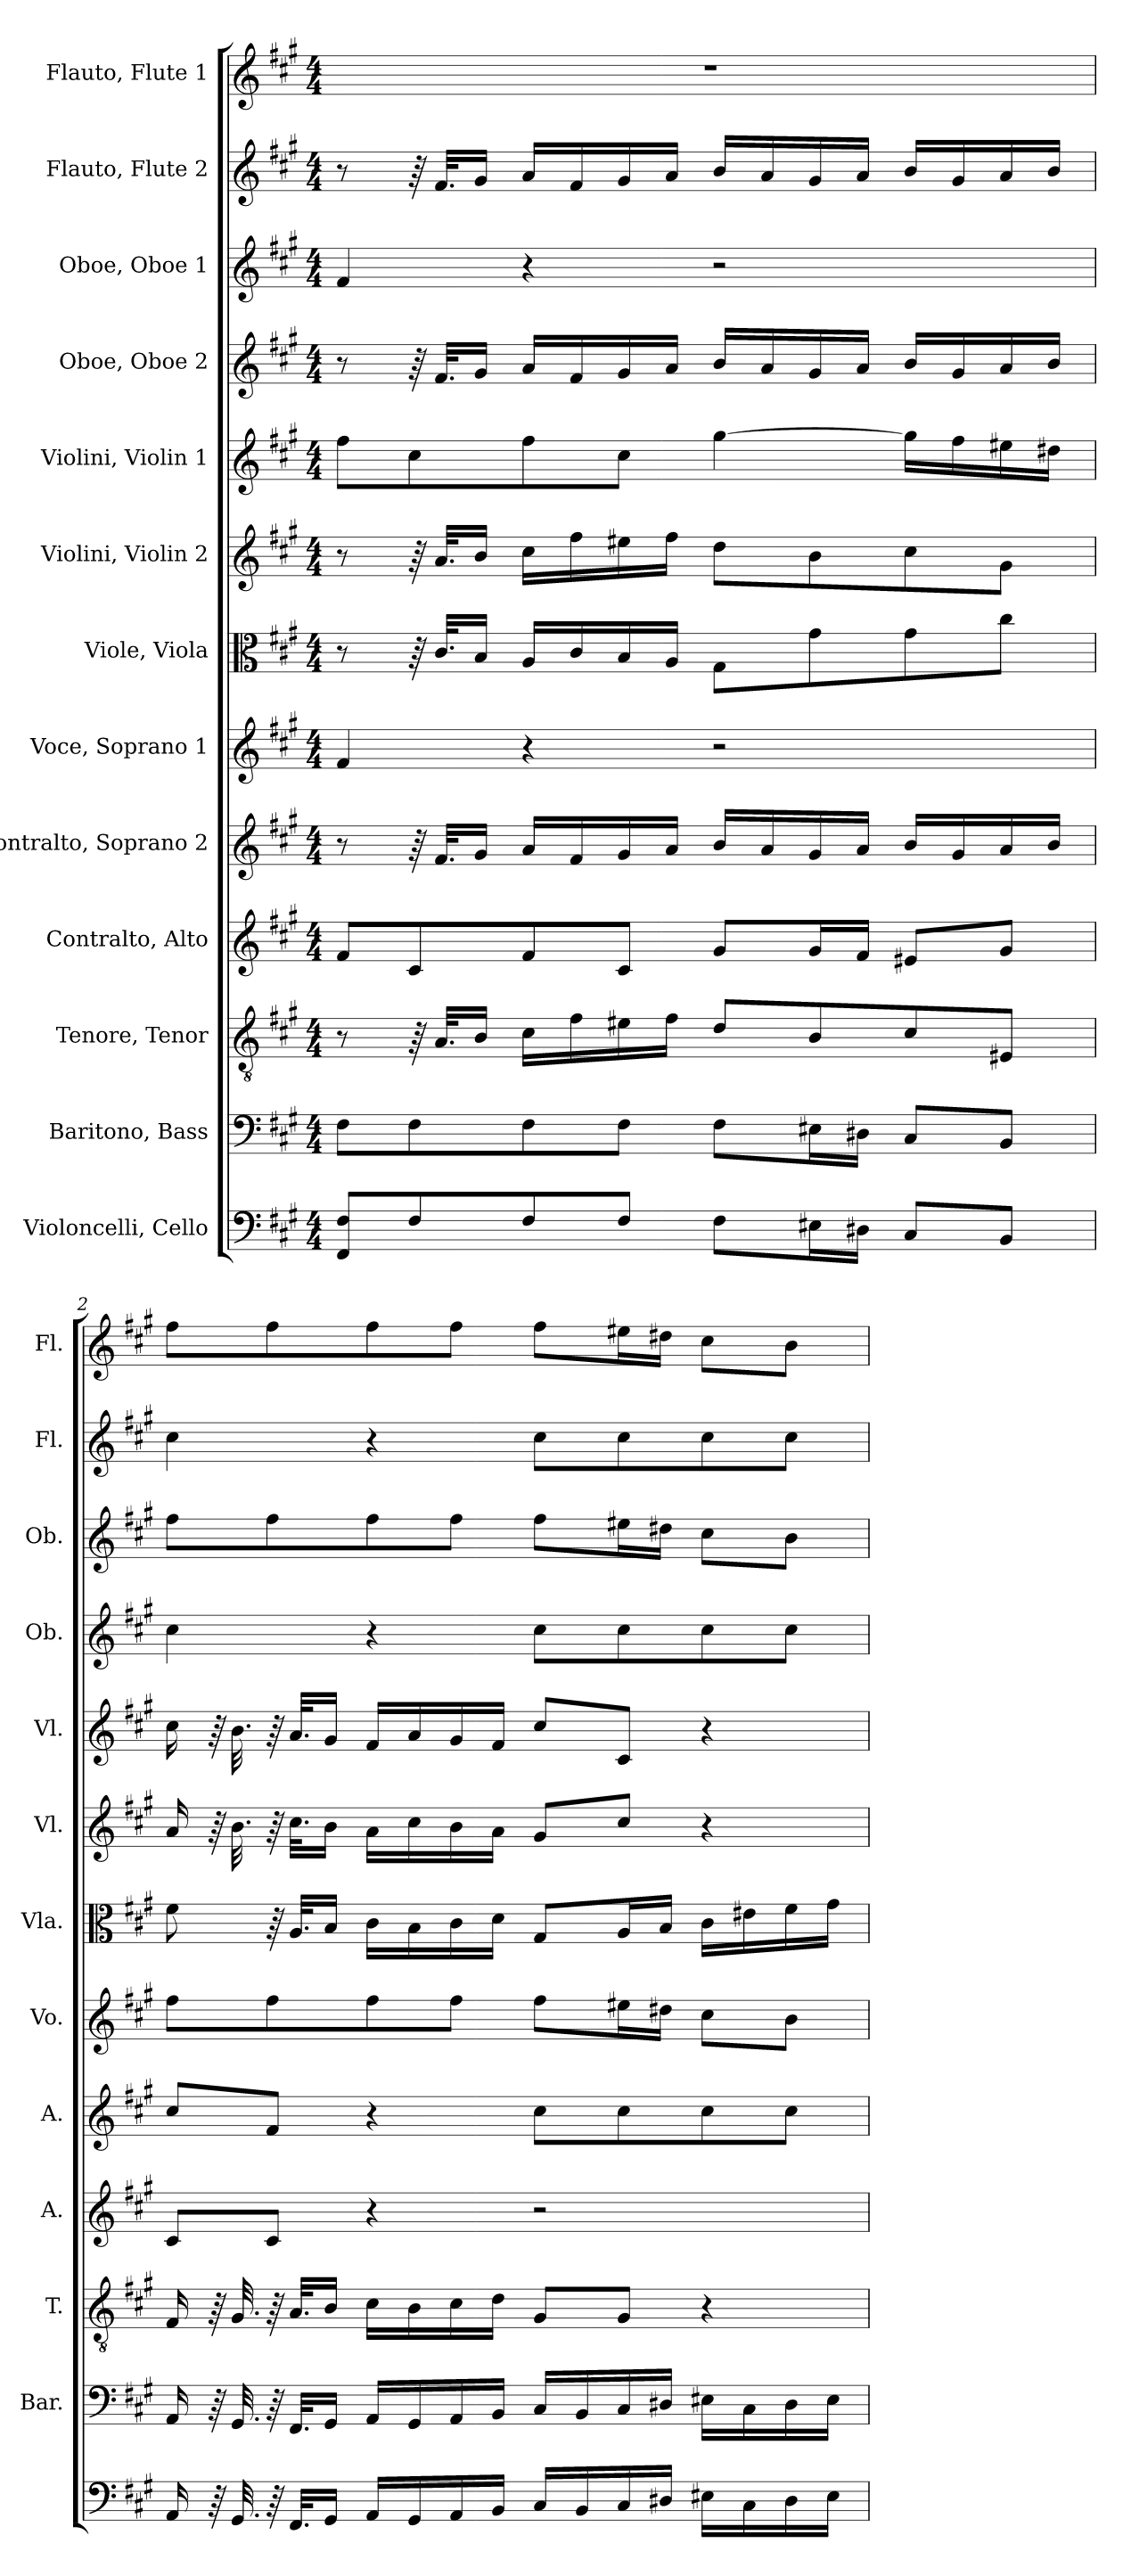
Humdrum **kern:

**kern	**kern	**kern	**kern	**kern	**kern	**kern	**kern	**kern	**kern	**kern	**kern	**kern
*part13	*part12	*part11	*part10	*part9	*part8	*part7	*part6	*part5	*part4	*part3	*part2	*part1
*staff13	*staff12	*staff11	*staff10	*staff9	*staff8	*staff7	*staff6	*staff5	*staff4	*staff3	*staff2	*staff1
*I"Violoncelli, Cello	*I"Baritono, Bass	*I"Tenore, Tenor	*I"Contralto, Alto	*I"Contralto, Soprano 2	*I"Voce, Soprano 1	*I"Viole, Viola	*I"Violini, Violin 2	*I"Violini, Violin 1	*I"Oboe, Oboe 2	*I"Oboe, Oboe 1	*I"Flauto, Flute 2	*I"Flauto, Flute 1
*	*I'Bar.	*I'T.	*I'A.	*I'A.	*I'Vo.	*I'Vla.	*I'Vl.	*I'Vl.	*I'Ob.	*I'Ob.	*I'Fl.	*I'Fl.
*clefF4	*clefF4	*clefGv2	*clefG2	*clefG2	*clefG2	*clefC3	*clefG2	*clefG2	*clefG2	*clefG2	*clefG2	*clefG2
*k[f#c#g#]	*k[f#c#g#]	*k[f#c#g#]	*k[f#c#g#]	*k[f#c#g#]	*k[f#c#g#]	*k[f#c#g#]	*k[f#c#g#]	*k[f#c#g#]	*k[f#c#g#]	*k[f#c#g#]	*k[f#c#g#]	*k[f#c#g#]
*M4/4	*M4/4	*M4/4	*M4/4	*M4/4	*M4/4	*M4/4	*M4/4	*M4/4	*M4/4	*M4/4	*M4/4	*M4/4
*MM95	*MM95	*MM95	*MM95	*MM95	*MM95	*MM95	*MM95	*MM95	*MM95	*MM95	*MM95	*MM95
=1	=1	=1	=1	=1	=1	=1	=1	=1	=1	=1	=1	=1
8FF#/ 8F#/L	8F#\L	8r	8f#/L	8r	4f#/	8r	8r	8ff#\L	8r	4f#/	8r	1r
8F#/	8F#\	64r	8c#/	64r	.	64r	64r	8cc#\	64r	.	64r	.
.	.	32.A/KLL	.	32.f#/KLL	.	32.c#/KLL	32.a/KLL	.	32.f#/KLL	.	32.f#/KLL	.
.	.	16B/JJ	.	16g#/JJ	.	16B/JJ	16b/JJ	.	16g#/JJ	.	16g#/JJ	.
8F#/	8F#\	16c#\LL	8f#/	16a/LL	4r	16A/LL	16cc#\LL	8ff#\	16a/LL	4r	16a/LL	.
.	.	16f#\	.	16f#/	.	16c#/	16ff#\	.	16f#/	.	16f#/	.
8F#/J	8F#\J	16e#X\	8c#/J	16g#/	.	16B/	16ee#X\	8cc#\J	16g#/	.	16g#/	.
.	.	16f#\JJ	.	16a/JJ	.	16A/JJ	16ff#\JJ	.	16a/JJ	.	16a/JJ	.
8F#\L	8F#\L	8d/L	8g#/L	16b/LL	2r	8G#\L	8dd\L	[4gg#\	16b/LL	2r	16b/LL	.
.	.	.	.	16a/	.	.	.	.	16a/	.	16a/	.
16E#X\L	16E#X\L	8B/	16g#/L	16g#/	.	8g#\	8b\	.	16g#/	.	16g#/	.
16D#X\JJ	16D#X\JJ	.	16f#/JJ	16a/JJ	.	.	.	.	16a/JJ	.	16a/JJ	.
8C#/L	8C#/L	8c#/	8e#X/L	16b/LL	.	8g#\	8cc#\	16gg#\LL]	16b/LL	.	16b/LL	.
.	.	.	.	16g#/	.	.	.	16ff#\	16g#/	.	16g#/	.
8BB/J	8BB/J	8E#X/J	8g#/J	16a/	.	8cc#\J	8g#\J	16ee#X\	16a/	.	16a/	.
.	.	.	.	16b/JJ	.	.	.	16dd#X\JJ	16b/JJ	.	16b/JJ	.
!!LO:PB:g=z
=2	=2	=2	=2	=2	=2	=2	=2	=2	=2	=2	=2	=2
16AA/	16AA/	16F#/	8c#/L	8cc#/L	8ff#\L	8f#\	16a/	16cc#\	4cc#\	8ff#\L	4cc#\	8ff#\L
64r	64r	64r	.	.	.	.	64r	64r	.	.	.	.
32.GG#/	32.GG#/	32.G#/	.	.	.	.	32.b\	32.b\	.	.	.	.
64r	64r	64r	8c#/J	8f#/J	8ff#\	64r	64r	64r	.	8ff#\	.	8ff#\
32.FF#/KLL	32.FF#/KLL	32.A/KLL	.	.	.	32.A/KLL	32.cc#\KLL	32.a/KLL	.	.	.	.
16GG#/JJ	16GG#/JJ	16B/JJ	.	.	.	16B/JJ	16b\JJ	16g#/JJ	.	.	.	.
16AA/LL	16AA/LL	16c#\LL	4r	4r	8ff#\	16c#\LL	16a\LL	16f#/LL	4r	8ff#\	4r	8ff#\
16GG#/	16GG#/	16B\	.	.	.	16B\	16cc#\	16a/	.	.	.	.
16AA/	16AA/	16c#\	.	.	8ff#\J	16c#\	16b\	16g#/	.	8ff#\J	.	8ff#\J
16BB/JJ	16BB/JJ	16d\JJ	.	.	.	16d\JJ	16a\JJ	16f#/JJ	.	.	.	.
16C#/LL	16C#/LL	8G#/L	2r	8cc#\L	8ff#\L	8G#/L	8g#/L	8cc#/L	8cc#\L	8ff#\L	8cc#\L	8ff#\L
16BB/	16BB/	.	.	.	.	.	.	.	.	.	.	.
16C#/	16C#/	8G#/J	.	8cc#\	16ee#X\L	16A/L	8cc#/J	8c#/J	8cc#\	16ee#X\L	8cc#\	16ee#X\L
16D#X/JJ	16D#X/JJ	.	.	.	16dd#X\JJ	16B/JJ	.	.	.	16dd#X\JJ	.	16dd#X\JJ
16E#X\LL	16E#X\LL	4r	.	8cc#\	8cc#\L	16c#\LL	4r	4r	8cc#\	8cc#\L	8cc#\	8cc#\L
16C#\	16C#\	.	.	.	.	16e#X\	.	.	.	.	.	.
16D#\	16D#\	.	.	8cc#\J	8b\J	16f#\	.	.	8cc#\J	8b\J	8cc#\J	8b\J
16E#\JJ	16E#\JJ	.	.	.	.	16g#\JJ	.	.	.	.	.	.
=	=	=	=	=	=	=	=	=	=	=	=	=
*-	*-	*-	*-	*-	*-	*-	*-	*-	*-	*-	*-	*-
